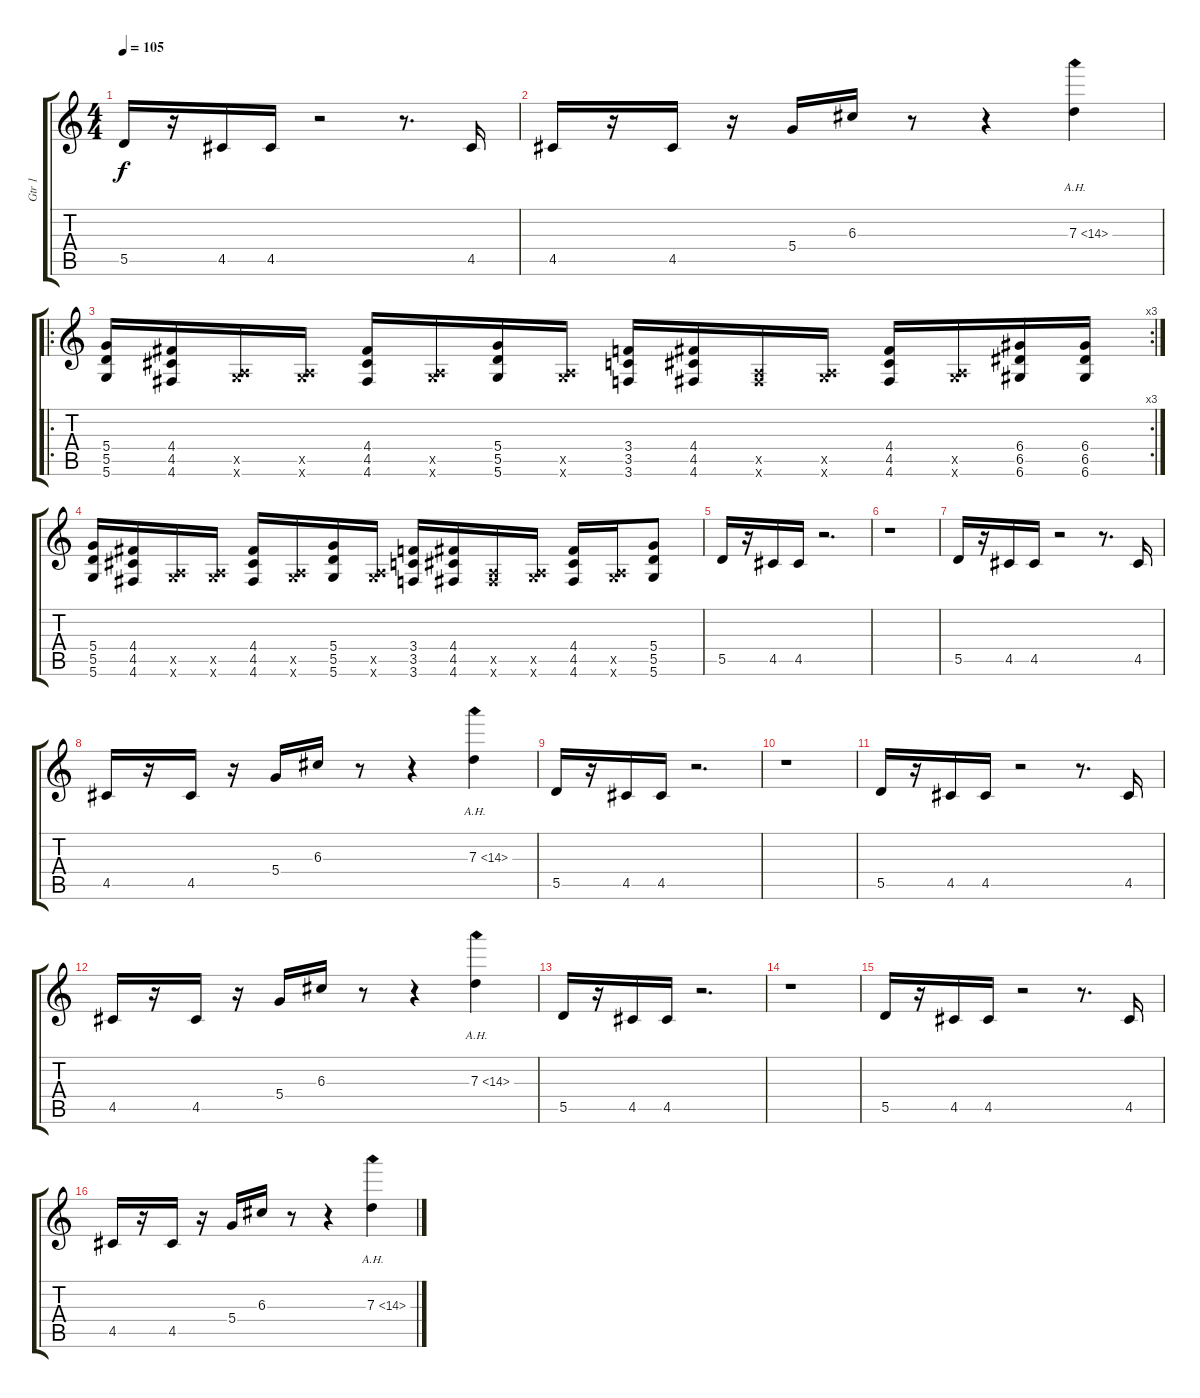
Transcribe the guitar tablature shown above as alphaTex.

\track ("Gtr 1" "Gtr 1") {instrument overdrivenguitar}
\staff {score tabs}
\tuning (E4 B3 G3 D3 A2 D2) {hide}
\ts (4 4)
\tempo 105
\clef g2
\ks c
5.5.16{dy f} r.16 4.5.16 4.5.16 r.2 r.8{d} 4.5.16 |
4.5.16 r.16 4.5.16 r.16 5.4.16 6.3.16 r.8 r.4 7.3{ah 7}.4 |
\ro
\rc 3
(5.4 5.5 5.6).16 (4.4 4.5 4.6).16 (0.5{x} 5.6{x}).16 (0.5{x} 5.6{x}).16 (4.4 4.5 4.6).16 (0.5{x} 5.6{x}).16 (5.4 5.5 5.6).16 (0.5{x} 5.6{x}).16 (3.4 3.5 3.6).16 (4.4 4.5 4.6).16 (0.5{x} 4.6{x}).16 (0.5{x} 5.6{x}).16 (4.4 4.5 4.6).16 (0.5{x} 5.6{x}).16 (6.4 6.5 6.6).16 (6.4 6.5 6.6).16 |
(5.4 5.5 5.6).16 (4.4 4.5 4.6).16 (0.5{x} 5.6{x}).16 (0.5{x} 5.6{x}).16 (4.4 4.5 4.6).16 (0.5{x} 5.6{x}).16 (5.4 5.5 5.6).16 (0.5{x} 5.6{x}).16 (3.4 3.5 3.6).16 (4.4 4.5 4.6).16 (0.5{x} 4.6{x}).16 (0.5{x} 5.6{x}).16 (4.4 4.5 4.6).16 (0.5{x} 5.6{x}).16 (5.4 5.5 5.6).8 |
5.5.16 r.16 4.5.16 4.5.16 r.2{d} |
r.1 |
5.5.16 r.16 4.5.16 4.5.16 r.2 r.8{d} 4.5.16 |
4.5.16 r.16 4.5.16 r.16 5.4.16 6.3.16 r.8 r.4 7.3{ah 7}.4 |
5.5.16 r.16 4.5.16 4.5.16 r.2{d} |
r.1 |
5.5.16 r.16 4.5.16 4.5.16 r.2 r.8{d} 4.5.16 |
4.5.16 r.16 4.5.16 r.16 5.4.16 6.3.16 r.8 r.4 7.3{ah 7}.4 |
5.5.16 r.16 4.5.16 4.5.16 r.2{d} |
r.1 |
5.5.16 r.16 4.5.16 4.5.16 r.2 r.8{d} 4.5.16 |
4.5.16 r.16 4.5.16 r.16 5.4.16 6.3.16 r.8 r.4 7.3{ah 7}.4
